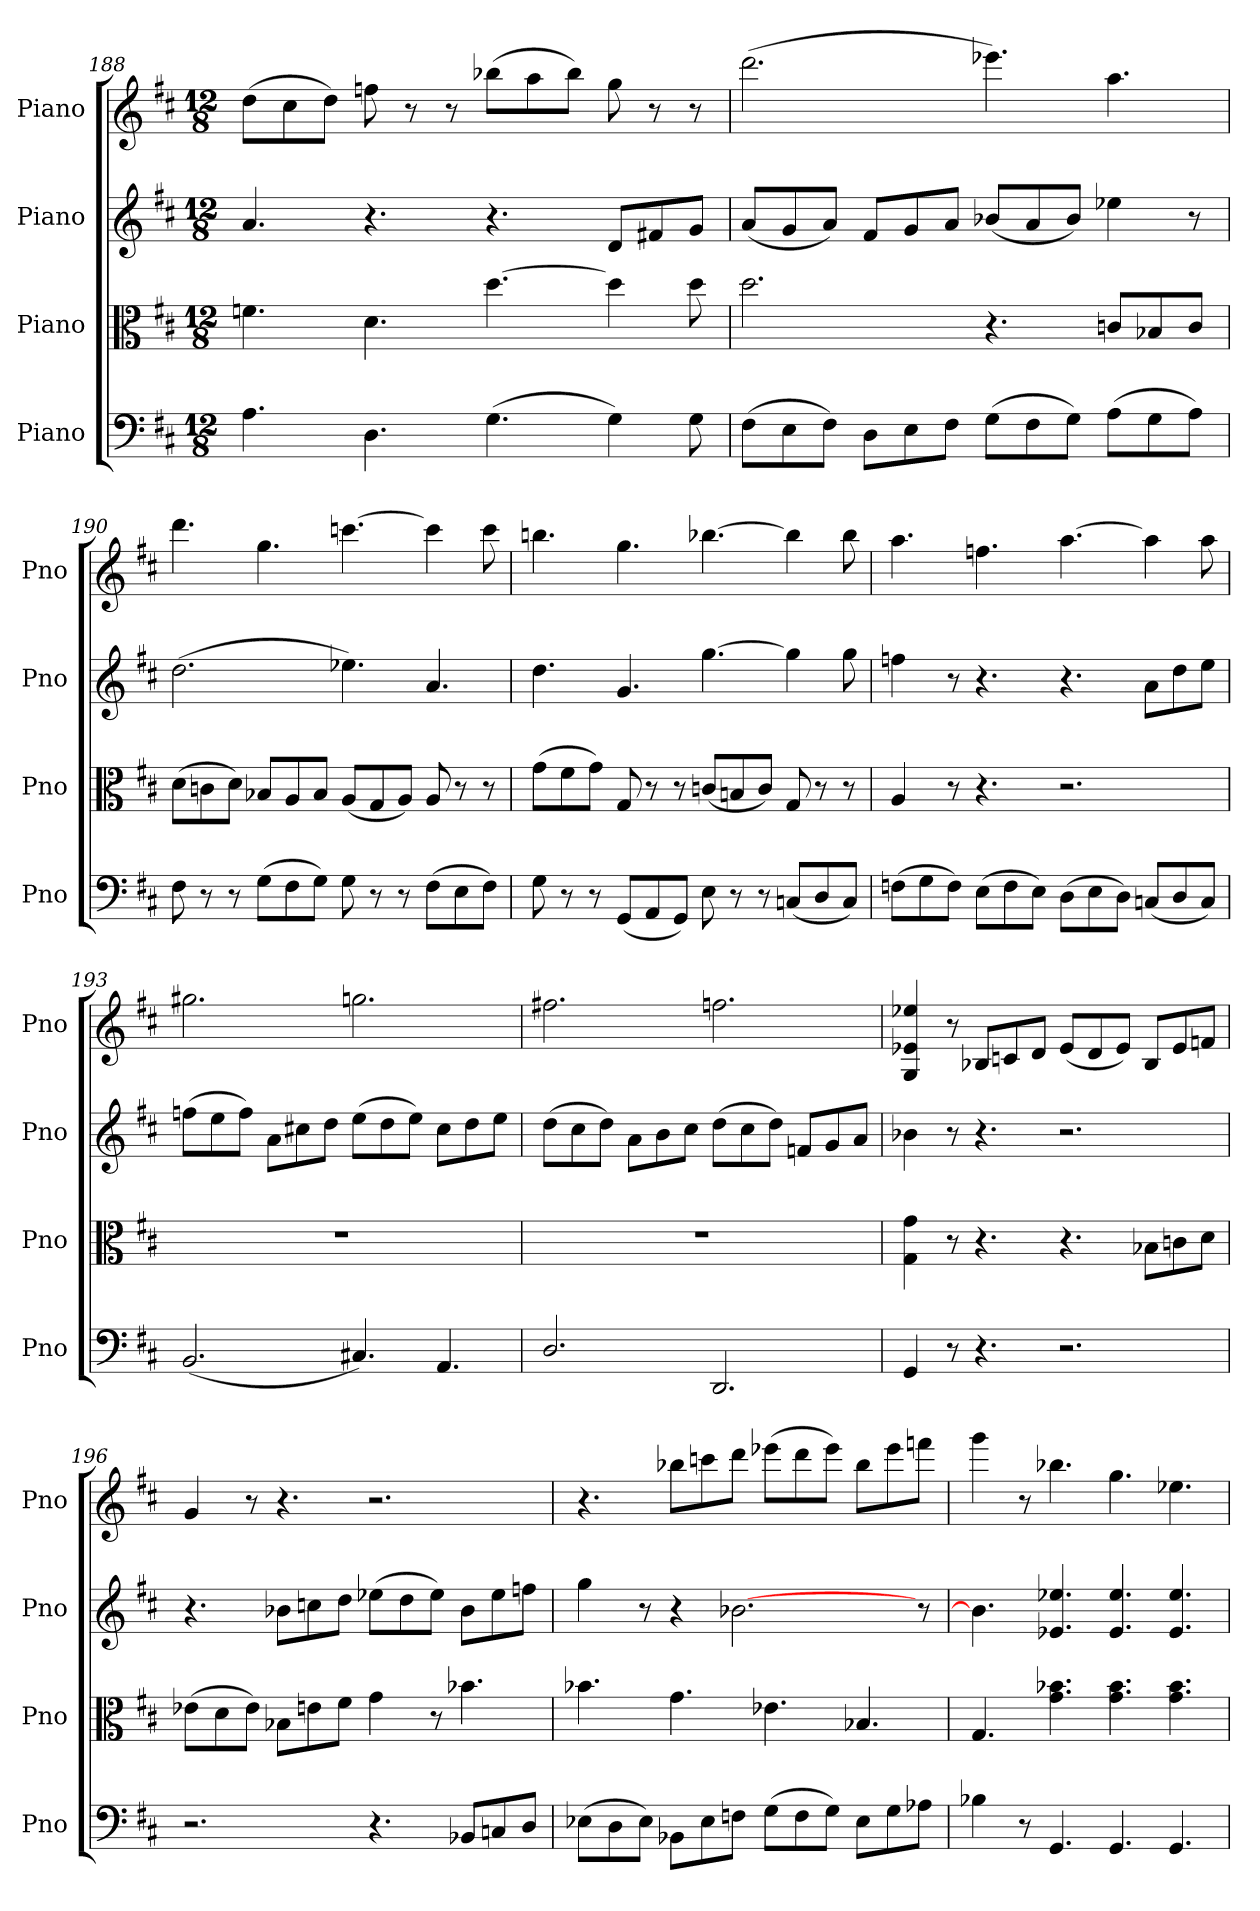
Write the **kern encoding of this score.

**kern	**kern	**kern	**kern
*part4	*part3	*part2	*part1
*staff4	*staff3	*staff2	*staff1
*I"Piano	*I"Piano	*I"Piano	*I"Piano
*I'Pno	*I'Pno	*I'Pno	*I'Pno
*clefF4	*clefC3	*clefG2	*clefG2
*k[f#c#]	*k[f#c#]	*k[f#c#]	*k[f#c#]
*M12/8	*M12/8	*M12/8	*M12/8
=188	=188	=188	=188
4.A\	4.fn\	4.a/	(8dd\L
.	.	.	8cc#\
.	.	.	8dd\J)
4.D\	4.d\	4.r	8ffn\
.	.	.	8r
.	.	.	8r
(4.G\	[4.dd\	4.r	(8bb-X\L
.	.	.	8aa\
.	.	.	8bb-\J)
4G\)	4dd\]	8d/L	8gg\
.	.	8f#X/	8r
8G\	8dd\	8g/J	8r
=189	=189	=189	=189
(8F#\L	2.dd\	(8a/L	(2.ddd\
8E\	.	8g/	.
8F#\J)	.	8a/J)	.
8D\L	.	8f#/L	.
8E\	.	8g/	.
8F#\J	.	8a/J	.
(8G\L	4.r	(8b-X/L	4.eee-X\)
8F#\	.	8a/	.
8G\J)	.	8b-/J)	.
(8A\L	8cn/L	4ee-X\	4.aa\
8G\	8B-X/	.	.
8A\J)	8c/J	8r	.
!!LO:LB:g=z
=190	=190	=190	=190
8F#\	(8d\L	(2.dd\	4.ddd\
8r	8cn\	.	.
8r	8d\J)	.	.
(8G\L	8B-X/L	.	4.gg\
8F#\	8A/	.	.
8G\J)	8B-/J	.	.
8G\	(8A/L	4.ee-X\)	[4.cccn\
8r	8G/	.	.
8r	8A/J)	.	.
(8F#\L	8A/	4.a/	4ccc\]
8E\	8r	.	.
8F#\J)	8r	.	8ccc\
=191	=191	=191	=191
8G\	(8g\L	4.dd\	4.bbn\
8r	8f#\	.	.
8r	8g\J)	.	.
(8GG/L	8G/	4.g/	4.gg\
8AA/	8r	.	.
8GG/J)	8r	.	.
8E\	(8cn/L	[4.gg\	[4.bb-X\
8r	8Bn/	.	.
8r	8c/J)	.	.
(8Cn/L	8G/	4gg\]	4bb-\]
8D/	8r	.	.
8C/J)	8r	8gg\	8bb-\
=192	=192	=192	=192
(8Fn\L	4A/	4ffn\	4.aa\
8G\	.	.	.
8F\J)	8r	8r	.
(8E\L	4.r	4.r	4.ffn\
8F\	.	.	.
8E\J)	.	.	.
(8D\L	2.r	4.r	[4.aa\
8E\	.	.	.
8D\J)	.	.	.
(8Cn/L	.	8a\L	4aa\]
8D/	.	8dd\	.
8C/J)	.	8ee\J	8aa\
=193	=193	=193	=193
(2.BB/	1.r	(8ffn\L	2.gg#X\
.	.	8ee\	.
.	.	8ff\J)	.
.	.	8a\L	.
.	.	8cc#X\	.
.	.	8dd\J	.
4.C#X/)	.	(8ee\L	2.ggn\
.	.	8dd\	.
.	.	8ee\J)	.
4.AA/	.	8cc#\L	.
.	.	8dd\	.
.	.	8ee\J	.
=194	=194	=194	=194
2.D/	1.r	(8dd\L	2.ff#X\
.	.	8cc#\	.
.	.	8dd\J)	.
.	.	8a\L	.
.	.	8b\	.
.	.	8cc#\J	.
2.DD/	.	(8dd\L	2.ffn\
.	.	8cc#\	.
.	.	8dd\J)	.
.	.	8fn/L	.
.	.	8g/	.
.	.	8a/J	.
!!LO:LB:g=z
=195	=195	=195	=195
4GG/	4G\ 4g\	4b-X\	4G/ 4e-X/ 4ee-X/
8r	8r	8r	8r
4.r	4.r	4.r	8B-X/L
.	.	.	8cn/
.	.	.	8d/J
2.r	4.r	2.r	(8e-/L
.	.	.	8d/
.	.	.	8e-/J)
.	8B-X\L	.	8B-/L
.	8cn\	.	8e-/
.	8d\J	.	8fn/J
=196	=196	=196	=196
2.r	(8e-X\L	4.r	4g/
.	8d\	.	.
.	8e-\J)	.	8r
.	8B-X\L	8b-X\L	4.r
.	8en\	8ccn\	.
.	8f#\J	8dd\J	.
4.r	4g\	(8ee-X\L	2.r
.	.	8dd\	.
.	8r	8ee-\J)	.
8BB-X/L	4.b-X\	8b-\L	.
8Cn/	.	8ee-\	.
8D/J	.	8ffn\J	.
=197	=197	=197	=197
(8E-X\L	4.b-X\	4gg\	4.r
8D\	.	.	.
8E-\J)	.	8r	.
8BB-X\L	4.g\	4r	8bb-X\L
8E-\	.	.	8cccn\
8Fn\J	.	[2.b-X\	8ddd\J
(8G\L	4.e-X\	.	(8eee-X\L
8F\	.	.	8ddd\
8G\J)	.	.	8eee-\J)
8E-\L	4.B-X/	.	8bb-\L
8G\	.	.	8eee-\
8A-X\J	.	8r	8fffn\J
=198	=198	=198	=198
4B-X\	4.G/	4.b-\]	4ggg\
8r	.	.	8r
4.GG/	4.g\ 4.b-X\	4.e-X/ 4.ee-X/	4.bb-X\
4.GG/	4.g\ 4.b-\	4.e-/ 4.ee-/	4.gg\
4.GG/	4.g\ 4.b-\	4.e-/ 4.ee-/	4.ee-X\
=	=	=	=
*-	*-	*-	*-
